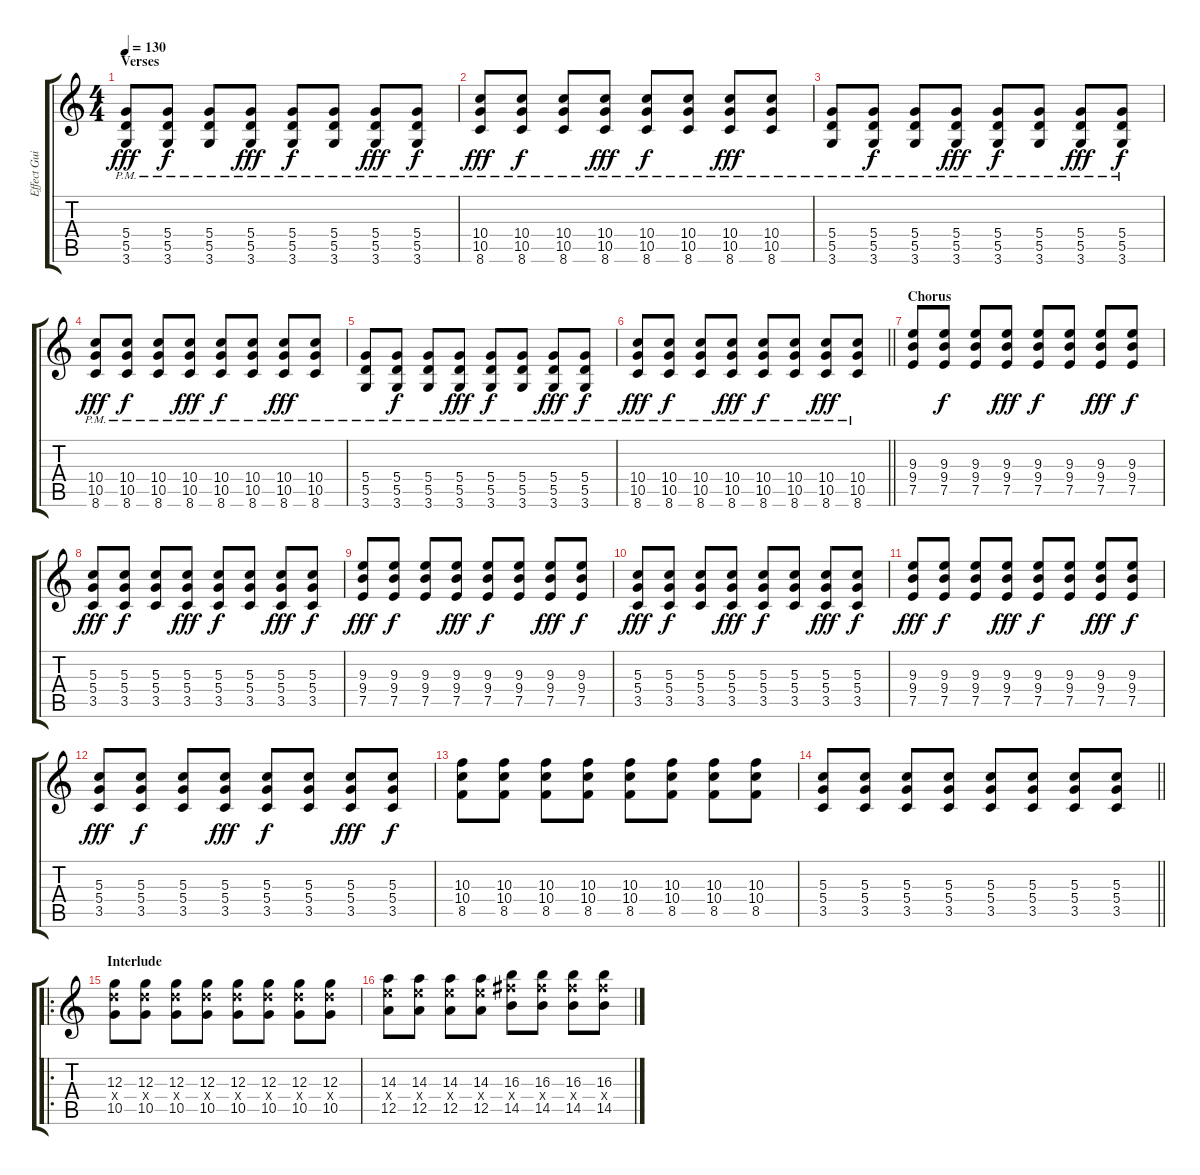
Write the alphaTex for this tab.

\track ("Effect Guitar and Rythmn Guitar" "Effect Gui") {instrument overdrivenguitar}
\staff {score tabs}
\tuning (E4 B3 G3 D3 A2 E2) {hide}
\ts (4 4)
\section ("" "Verses")
\tempo 130
\clef g2
\ks c
(5.4{pm} 5.5{pm} 3.6{pm}).8{dy fff volume 10} (5.4{pm} 5.5{pm} 3.6{pm}).8{dy f} (5.4{pm} 5.5{pm} 3.6{pm}).8 (5.4{pm} 5.5{pm} 3.6{pm}).8{dy fff} (5.4{pm} 5.5{pm} 3.6{pm}).8{dy f} (5.4{pm} 5.5{pm} 3.6{pm}).8 (5.4{pm} 5.5{pm} 3.6{pm}).8{dy fff} (5.4{pm} 5.5{pm} 3.6{pm}).8{dy f} |
(10.4{pm} 10.5{pm} 8.6{pm}).8{dy fff} (10.4{pm} 10.5{pm} 8.6{pm}).8{dy f} (10.4{pm} 10.5{pm} 8.6{pm}).8 (10.4{pm} 10.5{pm} 8.6{pm}).8{dy fff} (10.4{pm} 10.5{pm} 8.6{pm}).8{dy f} (10.4{pm} 10.5{pm} 8.6{pm}).8 (10.4{pm} 10.5{pm} 8.6{pm}).8{dy fff} (10.4{pm} 10.5{pm} 8.6{pm}).8 |
(5.4{pm} 5.5{pm} 3.6{pm}).8 (5.4{pm} 5.5{pm} 3.6{pm}).8{dy f} (5.4{pm} 5.5{pm} 3.6{pm}).8 (5.4{pm} 5.5{pm} 3.6{pm}).8{dy fff} (5.4{pm} 5.5{pm} 3.6{pm}).8{dy f} (5.4{pm} 5.5{pm} 3.6{pm}).8 (5.4{pm} 5.5{pm} 3.6{pm}).8{dy fff} (5.4{pm} 5.5{pm} 3.6{pm}).8{dy f} |
(10.4{pm} 10.5{pm} 8.6{pm}).8{dy fff} (10.4{pm} 10.5{pm} 8.6{pm}).8{dy f} (10.4{pm} 10.5{pm} 8.6{pm}).8 (10.4{pm} 10.5{pm} 8.6{pm}).8{dy fff} (10.4{pm} 10.5{pm} 8.6{pm}).8{dy f} (10.4{pm} 10.5{pm} 8.6{pm}).8 (10.4{pm} 10.5{pm} 8.6{pm}).8{dy fff} (10.4{pm} 10.5{pm} 8.6{pm}).8 |
(5.4{pm} 5.5{pm} 3.6{pm}).8 (5.4{pm} 5.5{pm} 3.6{pm}).8{dy f} (5.4{pm} 5.5{pm} 3.6{pm}).8 (5.4{pm} 5.5{pm} 3.6{pm}).8{dy fff} (5.4{pm} 5.5{pm} 3.6{pm}).8{dy f} (5.4{pm} 5.5{pm} 3.6{pm}).8 (5.4{pm} 5.5{pm} 3.6{pm}).8{dy fff} (5.4{pm} 5.5{pm} 3.6{pm}).8{dy f} |
\barLineRight lightlight
(10.4{pm} 10.5{pm} 8.6{pm}).8{dy fff} (10.4{pm} 10.5{pm} 8.6{pm}).8{dy f} (10.4{pm} 10.5{pm} 8.6{pm}).8 (10.4{pm} 10.5{pm} 8.6{pm}).8{dy fff} (10.4{pm} 10.5{pm} 8.6{pm}).8{dy f} (10.4{pm} 10.5{pm} 8.6{pm}).8 (10.4{pm} 10.5{pm} 8.6{pm}).8{dy fff} (10.4{pm} 10.5{pm} 8.6{pm}).8 |
\section ("" "Chorus")
(9.3 9.4 7.5).8{volume 16} (9.3 9.4 7.5).8{dy f} (9.3 9.4 7.5).8 (9.3 9.4 7.5).8{dy fff} (9.3 9.4 7.5).8{dy f} (9.3 9.4 7.5).8 (9.3 9.4 7.5).8{dy fff} (9.3 9.4 7.5).8{dy f} |
(5.3 5.4 3.5).8{dy fff} (5.3 5.4 3.5).8{dy f} (5.3 5.4 3.5).8 (5.3 5.4 3.5).8{dy fff} (5.3 5.4 3.5).8{dy f} (5.3 5.4 3.5).8 (5.3 5.4 3.5).8{dy fff} (5.3 5.4 3.5).8{dy f} |
(9.3 9.4 7.5).8{dy fff} (9.3 9.4 7.5).8{dy f} (9.3 9.4 7.5).8 (9.3 9.4 7.5).8{dy fff} (9.3 9.4 7.5).8{dy f} (9.3 9.4 7.5).8 (9.3 9.4 7.5).8{dy fff} (9.3 9.4 7.5).8{dy f} |
(5.3 5.4 3.5).8{dy fff} (5.3 5.4 3.5).8{dy f} (5.3 5.4 3.5).8 (5.3 5.4 3.5).8{dy fff} (5.3 5.4 3.5).8{dy f} (5.3 5.4 3.5).8 (5.3 5.4 3.5).8{dy fff} (5.3 5.4 3.5).8{dy f} |
(9.3 9.4 7.5).8{dy fff} (9.3 9.4 7.5).8{dy f} (9.3 9.4 7.5).8 (9.3 9.4 7.5).8{dy fff} (9.3 9.4 7.5).8{dy f} (9.3 9.4 7.5).8 (9.3 9.4 7.5).8{dy fff} (9.3 9.4 7.5).8{dy f} |
(5.3 5.4 3.5).8{dy fff} (5.3 5.4 3.5).8{dy f} (5.3 5.4 3.5).8 (5.3 5.4 3.5).8{dy fff} (5.3 5.4 3.5).8{dy f} (5.3 5.4 3.5).8 (5.3 5.4 3.5).8{dy fff} (5.3 5.4 3.5).8{dy f} |
(10.3 10.4 8.5).8 (10.3 10.4 8.5).8 (10.3 10.4 8.5).8 (10.3 10.4 8.5).8 (10.3 10.4 8.5).8 (10.3 10.4 8.5).8 (10.3 10.4 8.5).8 (10.3 10.4 8.5).8 |
\barLineRight lightlight
(5.3 5.4 3.5).8 (5.3 5.4 3.5).8 (5.3 5.4 3.5).8 (5.3 5.4 3.5).8 (5.3 5.4 3.5).8 (5.3 5.4 3.5).8 (5.3 5.4 3.5).8 (5.3 5.4 3.5).8 |
\ro
\section ("" "Interlude")
(12.3 12.4{x} 10.5).8 (12.3 12.4{x} 10.5).8 (12.3 12.4{x} 10.5).8 (12.3 12.4{x} 10.5).8 (12.3 12.4{x} 10.5).8 (12.3 12.4{x} 10.5).8 (12.3 12.4{x} 10.5).8 (12.3 12.4{x} 10.5).8 |
(14.3 14.4{x} 12.5).8 (14.3 14.4{x} 12.5).8 (14.3 14.4{x} 12.5).8 (14.3 14.4{x} 12.5).8 (16.3 16.4{x} 14.5).8 (16.3 16.4{x} 14.5).8 (16.3 16.4{x} 14.5).8 (16.3 16.4{x} 14.5).8
